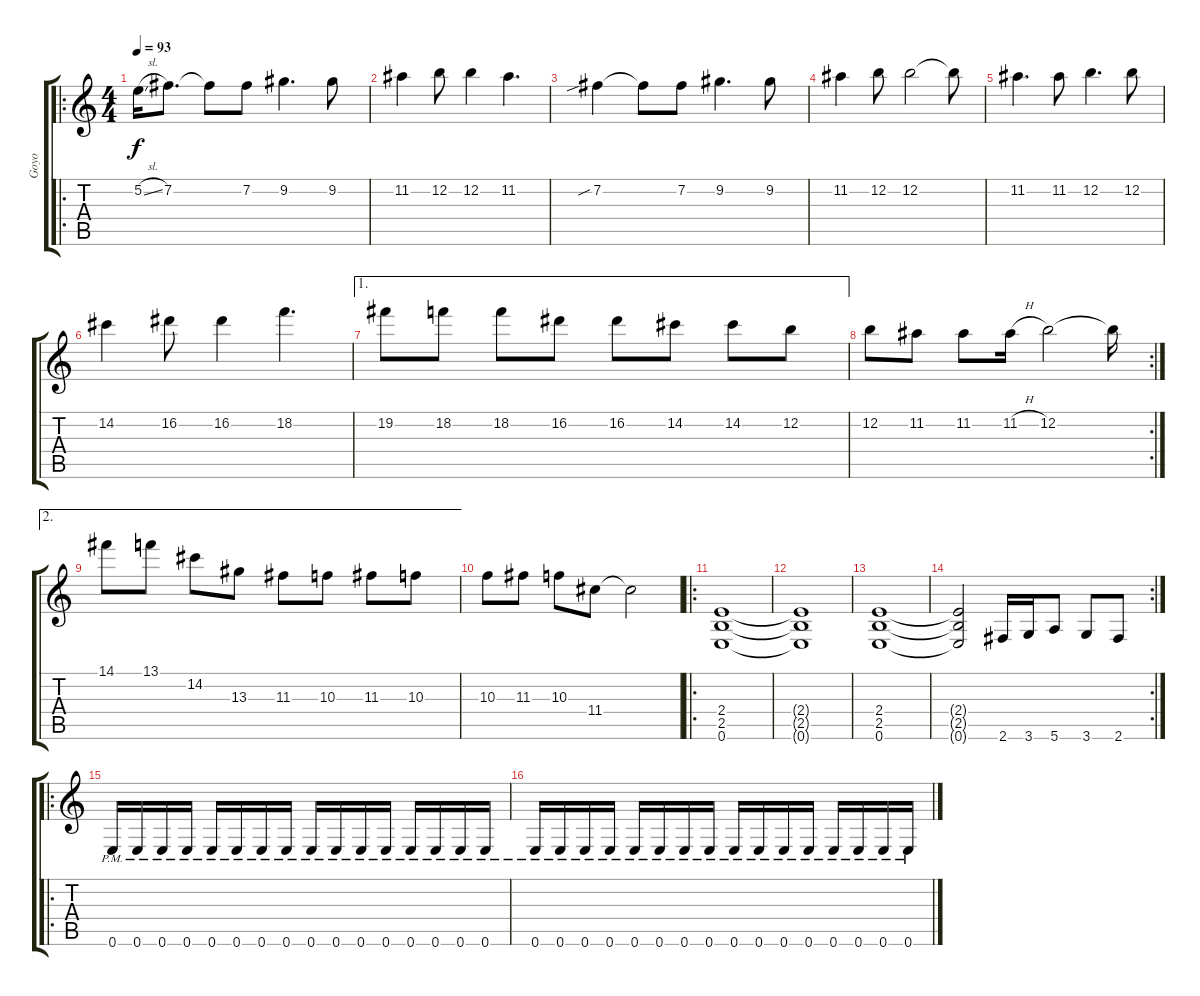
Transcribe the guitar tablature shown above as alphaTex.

\track ("Goyo" "Goyo") {instrument distortionguitar}
\staff {score tabs}
\tuning (E4 B3 G3 D3 A2 E2) {hide}
\ro
\ts (4 4)
\tempo 93
\clef g2
\ks c
5.2{sl}.16{dy f} 7.2.8{d} 7.2{t}.8 7.2.8 9.2.4{d} 9.2.8 |
11.2.4 12.2.8 12.2.4 11.2.4{d} |
7.2{sib}.4 7.2{t}.8 7.2.8 9.2.4{d} 9.2.8 |
11.2.4 12.2.8 12.2.2 12.2{t}.8 |
11.2.4{d} 11.2.8 12.2.4{d} 12.2.8 |
14.2.4 16.2.8 16.2.4 18.2.4{d} |
\ae 1
19.2.8 18.2.8 18.2.8 16.2.8 16.2.8 14.2.8 14.2.8 12.2.8 |
\rc 2
12.2.8 11.2.8 11.2.8 11.2{h}.16 12.2.2 12.2{t}.16 |
\ae 2
14.1.8 13.1.8 14.2.8 13.3.8 11.3.8 10.3.8 11.3.8 10.3.8 |
10.3.8 11.3.8 10.3.8 11.4.8 11.4{t}.2 |
\ro
(2.4 2.5 0.6).1 |
(2.4{t} 2.5{t} 0.6{t}).1 |
(2.4 2.5 0.6).1 |
\rc 2
(2.4{t} 2.5{t} 0.6{t}).2 2.6.16 3.6.16 5.6.8 3.6.8 2.6.8 |
\ro
0.6{pm}.16 0.6{pm}.16 0.6{pm}.16 0.6{pm}.16 0.6{pm}.16 0.6{pm}.16 0.6{pm}.16 0.6{pm}.16 0.6{pm}.16 0.6{pm}.16 0.6{pm}.16 0.6{pm}.16 0.6{pm}.16 0.6{pm}.16 0.6{pm}.16 0.6{pm}.16 |
0.6{pm}.16 0.6{pm}.16 0.6{pm}.16 0.6{pm}.16 0.6{pm}.16 0.6{pm}.16 0.6{pm}.16 0.6{pm}.16 0.6{pm}.16 0.6{pm}.16 0.6{pm}.16 0.6{pm}.16 0.6{pm}.16 0.6{pm}.16 0.6{pm}.16 0.6{pm}.16
